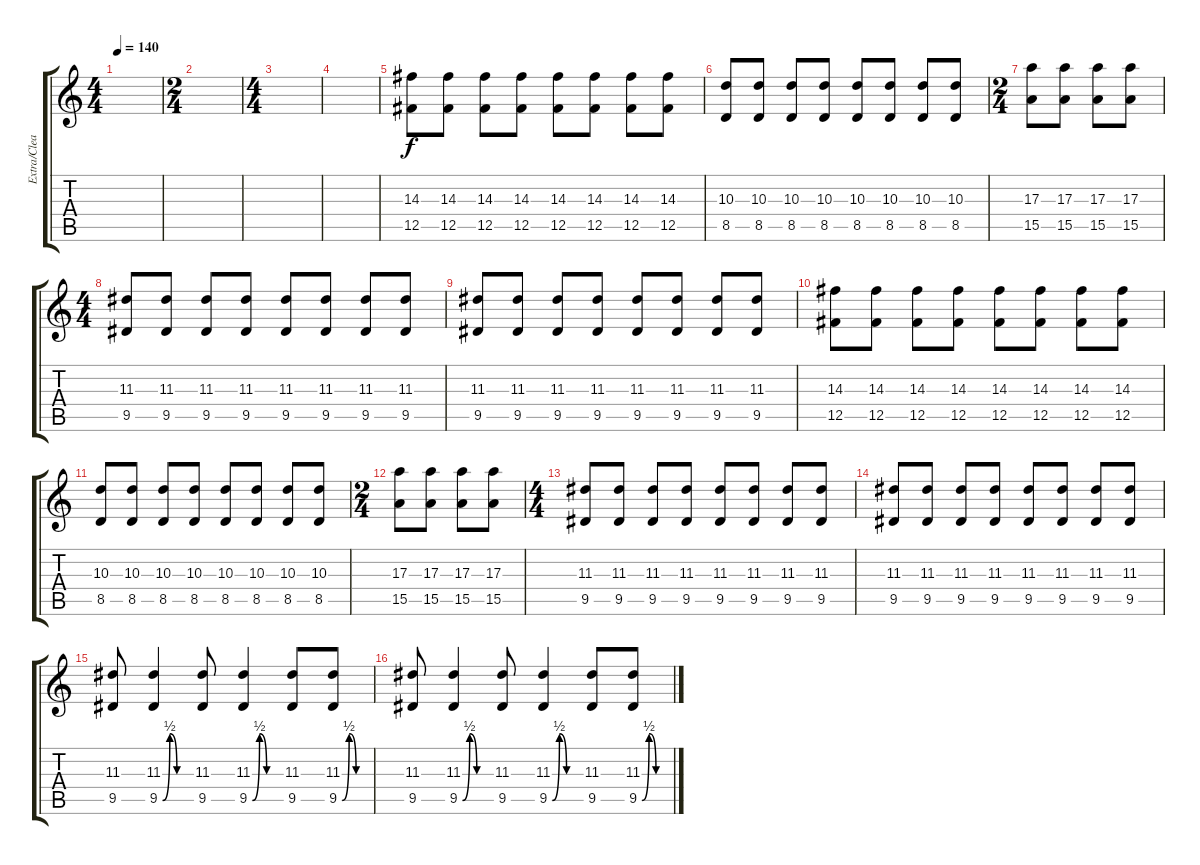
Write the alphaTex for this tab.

\track ("Extra/Clean Guitar" "Extra/Clea") {instrument distortionguitar}
\staff {score tabs}
\tuning (Db4 Ab3 E3 B2 Gb2 Db2) {hide}
\ts (4 4)
\tempo 140
\clef g2
\ks c
|
\ts (2 4)
|
\ts (4 4)
|
|
(14.3 12.5).8{volume 15 balance 8} (14.3 12.5).8 (14.3 12.5).8 (14.3 12.5).8 (14.3 12.5).8 (14.3 12.5).8 (14.3 12.5).8 (14.3 12.5).8 |
(10.3 8.5).8 (10.3 8.5).8 (10.3 8.5).8 (10.3 8.5).8 (10.3 8.5).8 (10.3 8.5).8 (10.3 8.5).8 (10.3 8.5).8 |
\ts (2 4)
(17.3 15.5).8 (17.3 15.5).8 (17.3 15.5).8 (17.3 15.5).8 |
\ts (4 4)
(11.3 9.5).8 (11.3 9.5).8 (11.3 9.5).8 (11.3 9.5).8 (11.3 9.5).8 (11.3 9.5).8 (11.3 9.5).8 (11.3 9.5).8 |
(11.3 9.5).8 (11.3 9.5).8 (11.3 9.5).8 (11.3 9.5).8 (11.3 9.5).8 (11.3 9.5).8 (11.3 9.5).8 (11.3 9.5).8 |
(14.3 12.5).8 (14.3 12.5).8 (14.3 12.5).8 (14.3 12.5).8 (14.3 12.5).8 (14.3 12.5).8 (14.3 12.5).8 (14.3 12.5).8 |
(10.3 8.5).8 (10.3 8.5).8 (10.3 8.5).8 (10.3 8.5).8 (10.3 8.5).8 (10.3 8.5).8 (10.3 8.5).8 (10.3 8.5).8 |
\ts (2 4)
(17.3 15.5).8 (17.3 15.5).8 (17.3 15.5).8 (17.3 15.5).8 |
\ts (4 4)
(11.3 9.5).8 (11.3 9.5).8 (11.3 9.5).8 (11.3 9.5).8 (11.3 9.5).8 (11.3 9.5).8 (11.3 9.5).8 (11.3 9.5).8 |
(11.3 9.5).8 (11.3 9.5).8 (11.3 9.5).8 (11.3 9.5).8 (11.3 9.5).8 (11.3 9.5).8 (11.3 9.5).8 (11.3 9.5).8 |
(11.3 9.5).8 (11.3 9.5{be (custom 0 0 15 2 30 0 60 0)}).4 (11.3 9.5).8 (11.3 9.5{be (custom 0 0 15 2 30 0 60 0)}).4 (11.3 9.5).8 (11.3 9.5{be (custom 0 0 15 2 30 0 60 0)}).8 |
(11.3 9.5).8 (11.3 9.5{be (custom 0 0 15 2 30 0 60 0)}).4 (11.3 9.5).8 (11.3 9.5{be (custom 0 0 15 2 30 0 60 0)}).4 (11.3 9.5).8 (11.3 9.5{be (custom 0 0 15 2 30 0 60 0)}).8
